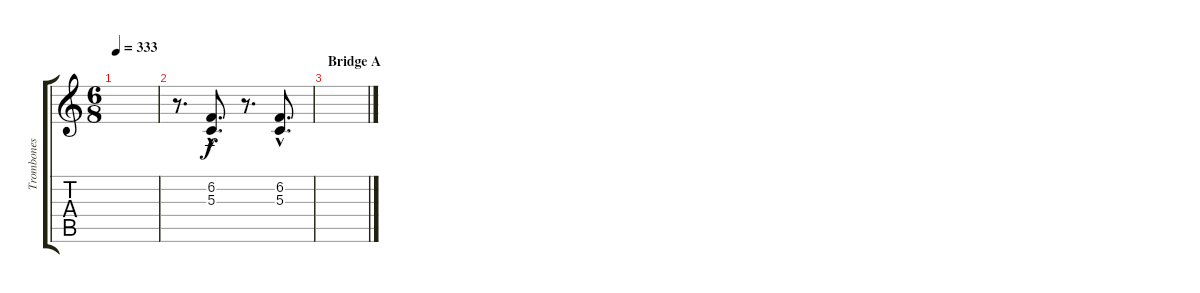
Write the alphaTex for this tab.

\track ("Trombones" "Trombones") {instrument trombone}
\staff {score tabs}
\tuning (E4 B3 G3 D3 A2 E2) {hide}
\ts (6 8)
\tempo 333
\clef g2
\ks c
|
r.8{d} (6.2{hac} 5.3{hac}).8{d} r.8{d} (6.2{hac} 5.3{hac}).8{d} |
\section ("" "Bridge A")
